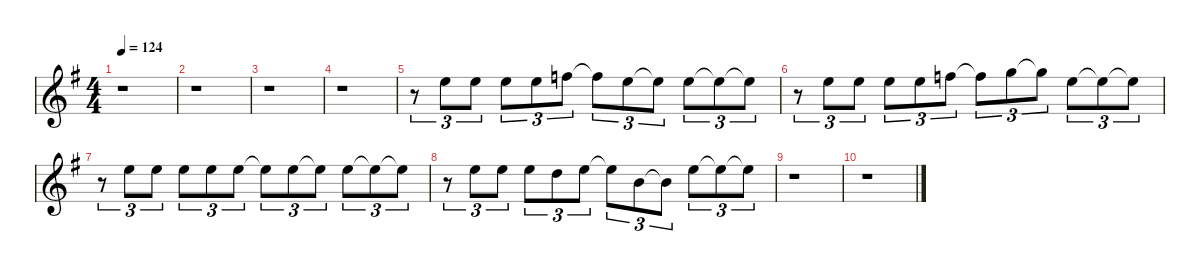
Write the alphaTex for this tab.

\defaultSystemsLayout 4
\hideDynamics
\bracketExtendMode nobrackets
\singleTrackTrackNamePolicy hidden
\multiTrackTrackNamePolicy hidden
\otherSystemsTrackNameOrientation horizontal
\track ("Vocal" "harm.") {defaultSystemsLayout 4 mute instrument harmonica}
\staff {score}
\tuning (B3 G3 D3 A2 E2)
\ts (4 4)
\tempo 124
\clef g2
\ks eminor
r.1{dy fff beam Down} |
r.1{beam Down} |
r.1{beam Down} |
r.1{beam Down} |
r.8{tu (3 2) beam Down} 17.1{acc forcenatural}.8{tu (3 2) beam Down} 17.1{acc forcenatural}.8{tu (3 2) beam Down} 17.1{acc forcenatural}.8{tu (3 2) beam Down} 17.1{acc forcenatural}.8{tu (3 2) beam Down} 18.1{acc forcenatural}.8{tu (3 2) beam Down} 18.1{t acc forcenatural}.8{tu (3 2) beam Down} 17.1{acc forcenatural}.8{tu (3 2) beam Down} 17.1{t acc forcenatural}.8{tu (3 2) beam Down} 17.1{acc forcenatural}.8{tu (3 2) beam Down} 17.1{t acc forcenatural}.8{tu (3 2) beam Down} 17.1{t acc forcenatural}.8{tu (3 2) beam Down} |
r.8{tu (3 2) beam Down} 17.1{acc forcenatural}.8{tu (3 2) beam Down} 17.1{acc forcenatural}.8{tu (3 2) beam Down} 17.1{acc forcenatural}.8{tu (3 2) beam Down} 17.1{acc forcenatural}.8{tu (3 2) beam Down} 18.1{acc forcenatural}.8{tu (3 2) beam Down} 18.1{t acc forcenatural}.8{tu (3 2) beam Down} 20.1{acc forcenatural}.8{tu (3 2) beam Down} 20.1{t acc forcenatural}.8{tu (3 2) beam Down} 17.1{acc forcenatural}.8{tu (3 2) beam Down} 17.1{t acc forcenatural}.8{tu (3 2) beam Down} 17.1{t acc forcenatural}.8{tu (3 2) beam Down} |
r.8{tu (3 2) beam Down} 17.1{acc forcenatural}.8{tu (3 2) beam Down} 17.1{acc forcenatural}.8{tu (3 2) beam Down} 17.1{acc forcenatural}.8{tu (3 2) beam Down} 17.1{acc forcenatural}.8{tu (3 2) beam Down} 17.1{acc forcenatural}.8{tu (3 2) beam Down} 17.1{t acc forcenatural}.8{tu (3 2) beam Down} 17.1{acc forcenatural}.8{tu (3 2) beam Down} 17.1{t acc forcenatural}.8{tu (3 2) beam Down} 17.1{acc forcenatural}.8{tu (3 2) beam Down} 17.1{t acc forcenatural}.8{tu (3 2) beam Down} 17.1{t acc forcenatural}.8{tu (3 2) beam Down} |
r.8{tu (3 2) beam Down} 17.1{acc forcenatural}.8{tu (3 2) beam Down} 17.1{acc forcenatural}.8{tu (3 2) beam Down} 17.1{acc forcenatural}.8{tu (3 2) beam Down} 15.1{acc forcenatural}.8{tu (3 2) beam Down} 17.1{acc forcenatural}.8{tu (3 2) beam Down} 17.1{t acc forcenatural}.8{tu (3 2) beam Down} 12.1{acc forcenatural}.8{tu (3 2) beam Down} 12.1{t acc forcenatural}.8{tu (3 2) beam Down} 17.1{acc forcenatural}.8{tu (3 2) beam Down} 17.1{t acc forcenatural}.8{tu (3 2) beam Down} 17.1{t acc forcenatural}.8{tu (3 2) beam Down} |
r.1{beam Down} |
r.1{beam Down}
